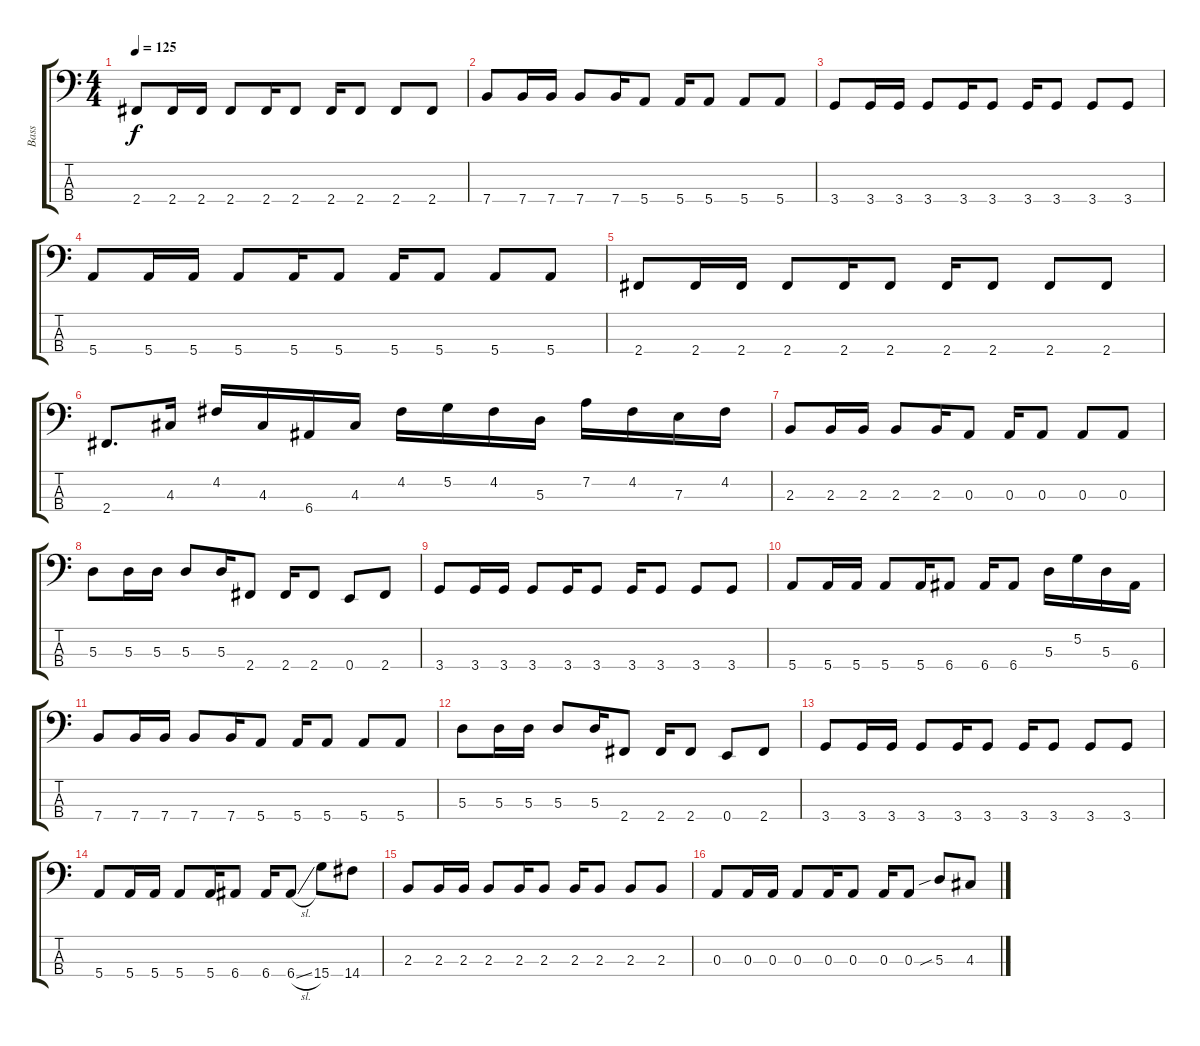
\track ("Bass" "Bass") {instrument electricbassfinger}
\staff {score tabs}
\tuning (G2 D2 A1 E1) {hide}
\ts (4 4)
\tempo 125
\clef f4
\ks c
2.4.8{dy f} 2.4.16 2.4.16 2.4.8 2.4.16 2.4.8 2.4.16 2.4.8 2.4.8 2.4.8 |
7.4.8 7.4.16 7.4.16 7.4.8 7.4.16 5.4.8 5.4.16 5.4.8 5.4.8 5.4.8 |
3.4.8 3.4.16 3.4.16 3.4.8 3.4.16 3.4.8 3.4.16 3.4.8 3.4.8 3.4.8 |
5.4.8 5.4.16 5.4.16 5.4.8 5.4.16 5.4.8 5.4.16 5.4.8 5.4.8 5.4.8 |
2.4.8 2.4.16 2.4.16 2.4.8 2.4.16 2.4.8 2.4.16 2.4.8 2.4.8 2.4.8 |
2.4.8{d} 4.3.16 4.2.16 4.3.16 6.4.16 4.3.16 4.2.16 5.2.16 4.2.16 5.3.16 7.2.16 4.2.16 7.3.16 4.2.16 |
2.3.8 2.3.16 2.3.16 2.3.8 2.3.16 0.3.8 0.3.16 0.3.8 0.3.8 0.3.8 |
5.3.8 5.3.16 5.3.16 5.3.8 5.3.16 2.4.8 2.4.16 2.4.8 0.4.8 2.4.8 |
3.4.8 3.4.16 3.4.16 3.4.8 3.4.16 3.4.8 3.4.16 3.4.8 3.4.8 3.4.8 |
5.4.8 5.4.16 5.4.16 5.4.8 5.4.16 6.4.8 6.4.16 6.4.8 5.3.16 5.2.16 5.3.16 6.4.16 |
7.4.8 7.4.16 7.4.16 7.4.8 7.4.16 5.4.8 5.4.16 5.4.8 5.4.8 5.4.8 |
5.3.8 5.3.16 5.3.16 5.3.8 5.3.16 2.4.8 2.4.16 2.4.8 0.4.8 2.4.8 |
3.4.8 3.4.16 3.4.16 3.4.8 3.4.16 3.4.8 3.4.16 3.4.8 3.4.8 3.4.8 |
5.4.8 5.4.16 5.4.16 5.4.8 5.4.16 6.4.8 6.4.16 6.4{sl}.8 15.4.8 14.4.8 |
2.3.8 2.3.16 2.3.16 2.3.8 2.3.16 2.3.8 2.3.16 2.3.8 2.3.8 2.3.8 |
0.3.8 0.3.16 0.3.16 0.3.8 0.3.16 0.3.8 0.3.16 0.3.8 5.3{sib}.8 4.3.8
